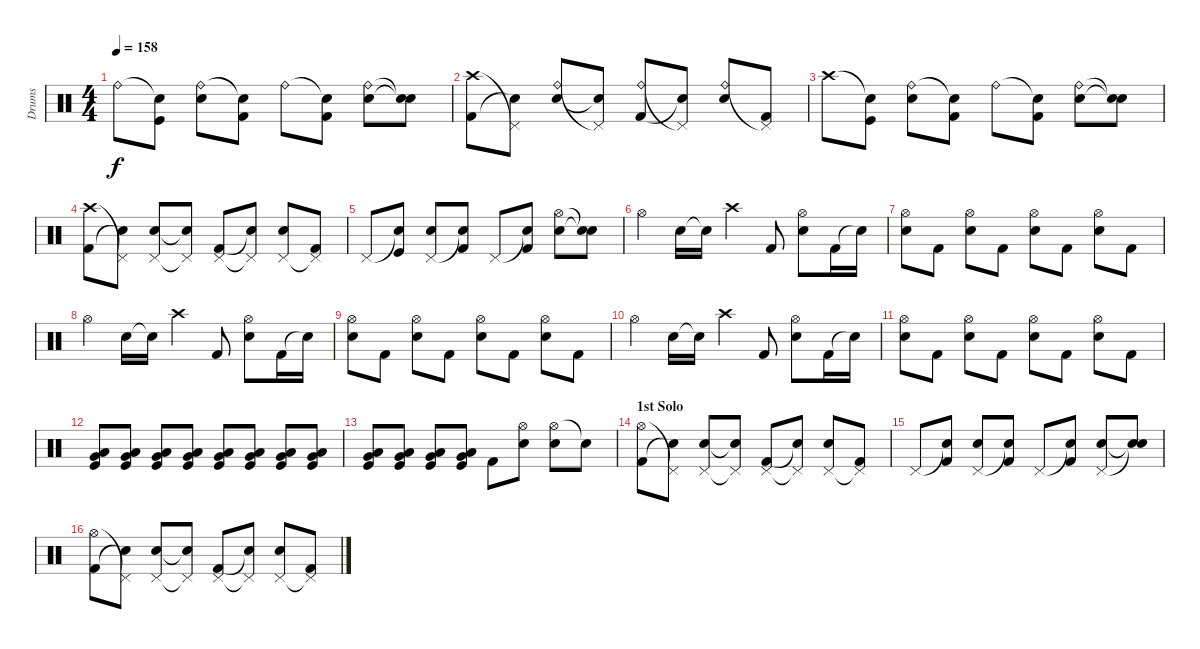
\track ("Drums" "Drums") {instrument percussion}
\staff {score}
\articulation defaults
\ts (4 4)
\tempo 158
\clef neutral
\ks c "Ride (bell)".8{dy f}
("Snare (hit)"{t} "Kick (hit)").8 ("Ride (bell)" "Electric Snare (hit)").8 ("Snare (hit)"{t} "Kick (hit) 2").8 "Ride (bell)".8 ("Snare (hit)"{t} "Kick (hit) 2").8 ("Ride (bell)" "Electric Snare (hit)").8 ("Snare (hit)"{t} "Snare (hit)"{t}).8 |
("Crash high (hit)" "Kick (hit) 2").8 ("Pedal Hi-Hat (hit)"{t} "Electric Snare (hit)"{t}).8 ("Ride (bell)" "Electric Snare (hit)").8 ("Pedal Hi-Hat (hit)"{t} "Snare (hit)"{t}).8 ("Ride (bell)" "Kick (hit) 2").8 ("Pedal Hi-Hat (hit)"{t} "Electric Snare (hit)"{t}).8 ("Ride (bell)" "Electric Snare (hit)").8 ("Pedal Hi-Hat (hit)"{t} "Kick (hit) 2").8 |
"Crash high (hit)".8 ("Snare (hit)"{t} "Kick (hit)").8 ("Ride (bell)" "Electric Snare (hit)").8 ("Snare (hit)"{t} "Kick (hit) 2").8 "Ride (bell)".8 ("Snare (hit)"{t} "Kick (hit) 2").8 ("Ride (bell)" "Electric Snare (hit)").8 ("Snare (hit)"{t} "Snare (hit)"{t}).8 |
("Crash high (hit)" "Kick (hit) 2").8 ("Pedal Hi-Hat (hit)"{t} "Electric Snare (hit)"{t}).8 ("Pedal Hi-Hat (hit)" "Electric Snare (hit)").8 ("Pedal Hi-Hat (hit)"{t} "Snare (hit)"{t}).8 ("Pedal Hi-Hat (hit)" "Kick (hit) 2").8 ("Pedal Hi-Hat (hit)"{t} "Electric Snare (hit)"{t}).8 ("Pedal Hi-Hat (hit)" "Electric Snare (hit)").8 ("Pedal Hi-Hat (hit)"{t} "Kick (hit) 2").8 |
"Pedal Hi-Hat (hit)".8 ("Snare (hit)"{t} "Kick (hit)").8 ("Pedal Hi-Hat (hit)" "Electric Snare (hit)").8 ("Snare (hit)"{t} "Kick (hit) 2").8 "Pedal Hi-Hat (hit)".8 ("Snare (hit)"{t} "Kick (hit) 2").8 ("Hi-Hat (open)" "Electric Snare (hit)").8 ("Snare (hit)"{t} "Snare (hit)"{t}).8 |
"Hi-Hat (open)".4 "Electric Snare (hit)".16 "Snare (hit)"{t}.16 "Crash high (hit)".4 "Kick (hit) 2".8 ("Hi-Hat (open)" "Electric Snare (hit)").8 "Kick (hit) 2".16 "Snare (hit)"{t}.16 |
("Hi-Hat (open)" "Electric Snare (hit)").8 "Kick (hit) 2".8 ("Hi-Hat (open)" "Electric Snare (hit)").8 "Kick (hit) 2".8 ("Hi-Hat (open)" "Electric Snare (hit)").8 "Kick (hit) 2".8 ("Hi-Hat (open)" "Electric Snare (hit)").8 "Kick (hit) 2".8 |
"Hi-Hat (open)".4 "Electric Snare (hit)".16 "Snare (hit)"{t}.16 "Crash high (hit)".4 "Kick (hit) 2".8 ("Hi-Hat (open)" "Electric Snare (hit)").8 "Kick (hit) 2".16 "Snare (hit)"{t}.16 |
("Hi-Hat (open)" "Electric Snare (hit)").8 "Kick (hit) 2".8 ("Hi-Hat (open)" "Electric Snare (hit)").8 "Kick (hit) 2".8 ("Hi-Hat (open)" "Electric Snare (hit)").8 "Kick (hit) 2".8 ("Hi-Hat (open)" "Electric Snare (hit)").8 "Kick (hit) 2".8 |
"Hi-Hat (open)".4 "Electric Snare (hit)".16 "Snare (hit)"{t}.16 "Crash high (hit)".4 "Kick (hit) 2".8 ("Hi-Hat (open)" "Electric Snare (hit)").8 "Kick (hit) 2".16 "Snare (hit)"{t}.16 |
("Hi-Hat (open)" "Electric Snare (hit)").8 "Kick (hit) 2".8 ("Hi-Hat (open)" "Electric Snare (hit)").8 "Kick (hit) 2".8 ("Hi-Hat (open)" "Electric Snare (hit)").8 "Kick (hit) 2".8 ("Hi-Hat (open)" "Electric Snare (hit)").8 "Kick (hit) 2".8 |
\section ("" "")
("Kick (hit)" "Low Tom (hit)" "Very Low Tom (hit)").8 ("Kick (hit)" "Low Tom (hit)" "Very Low Tom (hit)").8 ("Kick (hit)" "Low Tom (hit)" "Very Low Tom (hit)").8 ("Kick (hit)" "Low Tom (hit)" "Very Low Tom (hit)").8 ("Kick (hit)" "Low Tom (hit)" "Very Low Tom (hit)").8 ("Kick (hit)" "Low Tom (hit)" "Very Low Tom (hit)").8 ("Kick (hit)" "Low Tom (hit)" "Very Low Tom (hit)").8 ("Kick (hit)" "Low Tom (hit)" "Very Low Tom (hit)").8 |
("Kick (hit)" "Very Low Tom (hit)" "Low Tom (hit)").8 ("Kick (hit)" "Very Low Tom (hit)" "Low Tom (hit)").8 ("Kick (hit)" "Very Low Tom (hit)" "Low Tom (hit)").8 ("Kick (hit)" "Very Low Tom (hit)" "Low Tom (hit)").8 "Kick (hit) 2".8 ("Hi-Hat (open)" "Electric Snare (hit)").8 ("Hi-Hat (open)" "Electric Snare (hit)").8 "Snare (hit)"{t}.8 |
\section ("" "1st Solo")
("Hi-Hat (open)" "Kick (hit) 2").8 ("Pedal Hi-Hat (hit)"{t} "Electric Snare (hit)"{t}).8 ("Pedal Hi-Hat (hit)" "Electric Snare (hit)").8 ("Pedal Hi-Hat (hit)"{t} "Snare (hit)"{t}).8 ("Pedal Hi-Hat (hit)" "Kick (hit) 2").8 ("Pedal Hi-Hat (hit)"{t} "Electric Snare (hit)"{t}).8 ("Pedal Hi-Hat (hit)" "Electric Snare (hit)").8 ("Pedal Hi-Hat (hit)"{t} "Kick (hit) 2").8 |
"Pedal Hi-Hat (hit)".8 ("Snare (hit)"{t} "Kick (hit) 2").8 ("Pedal Hi-Hat (hit)" "Electric Snare (hit)").8 ("Snare (hit)"{t} "Kick (hit) 2").8 "Pedal Hi-Hat (hit)".8 ("Snare (hit)"{t} "Kick (hit) 2").8 ("Pedal Hi-Hat (hit)" "Electric Snare (hit)").8 ("Snare (hit)"{t} "Snare (hit)"{t}).8 |
("Hi-Hat (open)" "Kick (hit) 2").8 ("Pedal Hi-Hat (hit)"{t} "Electric Snare (hit)"{t}).8 ("Pedal Hi-Hat (hit)" "Electric Snare (hit)").8 ("Pedal Hi-Hat (hit)"{t} "Snare (hit)"{t}).8 ("Pedal Hi-Hat (hit)" "Kick (hit) 2").8 ("Pedal Hi-Hat (hit)"{t} "Electric Snare (hit)"{t}).8 ("Pedal Hi-Hat (hit)" "Electric Snare (hit)").8 ("Pedal Hi-Hat (hit)"{t} "Kick (hit) 2").8
